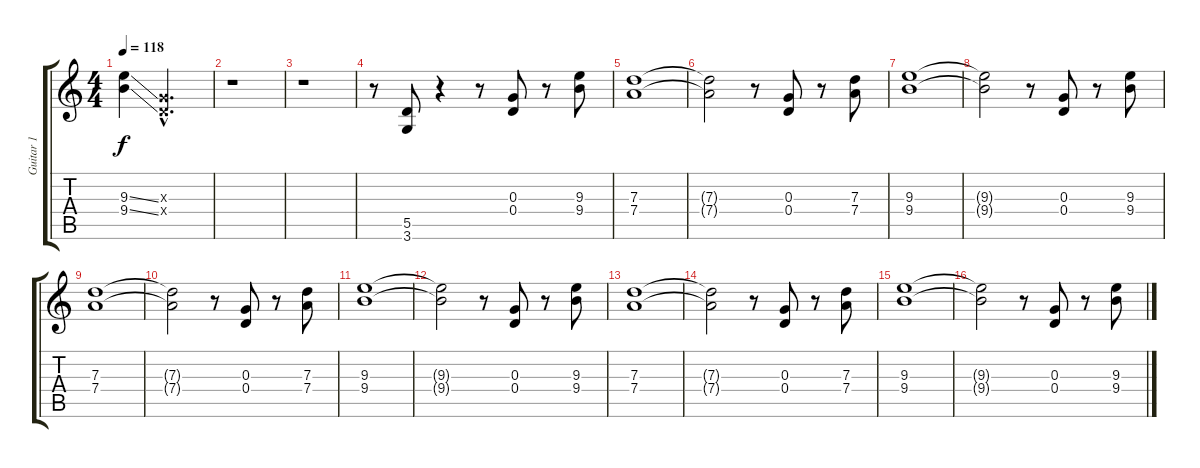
\track ("Guitar 1" "Guitar 1") {instrument overdrivenguitar}
\staff {score tabs}
\tuning (E4 B3 G3 D3 A2 E2) {hide}
\ts (4 4)
\tempo 118
\clef g2
\ks c
(9.3{ss} 9.4{ss}).4{dy f} (0.3{hac x} 0.4{hac x}).2{d} |
r.1 |
r.1 |
r.8 (5.5 3.6).8 r.4 r.8 (0.3 0.4).8 r.8 (9.3 9.4).8 |
(7.3 7.4).1 |
(7.3{t} 7.4{t}).2 r.8 (0.3 0.4).8 r.8 (7.3 7.4).8 |
(9.3 9.4).1 |
(9.3{t} 9.4{t}).2 r.8 (0.3 0.4).8 r.8 (9.3 9.4).8 |
(7.3 7.4).1 |
(7.3{t} 7.4{t}).2 r.8 (0.3 0.4).8 r.8 (7.3 7.4).8 |
(9.3 9.4).1 |
(9.3{t} 9.4{t}).2 r.8 (0.3 0.4).8 r.8 (9.3 9.4).8 |
(7.3 7.4).1 |
(7.3{t} 7.4{t}).2 r.8 (0.3 0.4).8 r.8 (7.3 7.4).8 |
(9.3 9.4).1 |
(9.3{t} 9.4{t}).2 r.8 (0.3 0.4).8 r.8 (9.3 9.4).8
